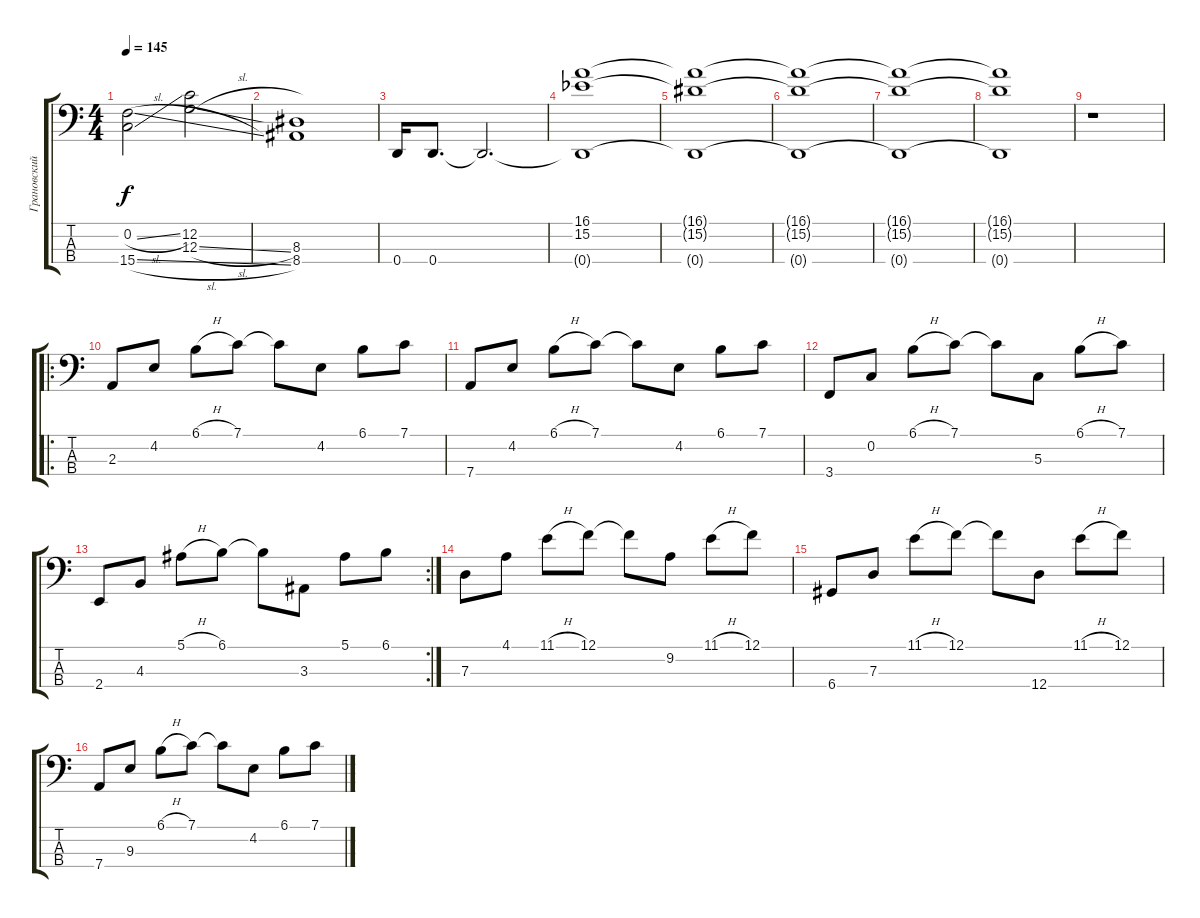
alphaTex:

\track ("Грановский" "Грановский") {instrument electricbassfinger}
\staff {score tabs}
\tuning (F2 C2 G1 D1) {hide}
\ts (4 4)
\tempo 145
\clef f4
\ks c
(0.2{sl} 15.4{sl}).2{dy f} (12.2 12.3{sl}).2 |
(8.3 8.4).1 |
0.4.16 0.4.8{d volume 13 instrument electricbassfinger} 0.4{t}.2{d} |
(16.1 15.2{acc b} 0.4{t}).1 |
(16.1{t} 15.2{t} 0.4{t}).1 |
(16.1{t} 15.2{t} 0.4{t}).1 |
(16.1{t} 15.2{t} 0.4{t}).1 |
(16.1{t} 15.2{t} 0.4{t}).1 |
r.1 |
\ro
2.3.8 4.2.8 6.1{h}.8 7.1.8 7.1{t}.8 4.2.8 6.1.8 7.1.8 |
7.4.8 4.2.8 6.1{h}.8 7.1.8 7.1{t}.8 4.2.8 6.1.8 7.1.8 |
3.4.8 0.2.8 6.1{h}.8 7.1.8 7.1{t}.8 5.3.8 6.1{h}.8 7.1.8 |
\rc 2
2.4.8 4.3.8 5.1{h}.8 6.1.8 6.1{t}.8 3.3.8 5.1.8 6.1.8 |
7.3.8 4.1.8 11.1{h}.8 12.1.8 12.1{t}.8 9.2.8 11.1{h}.8 12.1.8 |
6.4.8 7.3.8 11.1{h}.8 12.1.8 12.1{t}.8 12.4.8 11.1{h}.8 12.1.8 |
7.4.8 9.3.8 6.1{h}.8 7.1.8 7.1{t}.8 4.2.8 6.1.8 7.1.8
